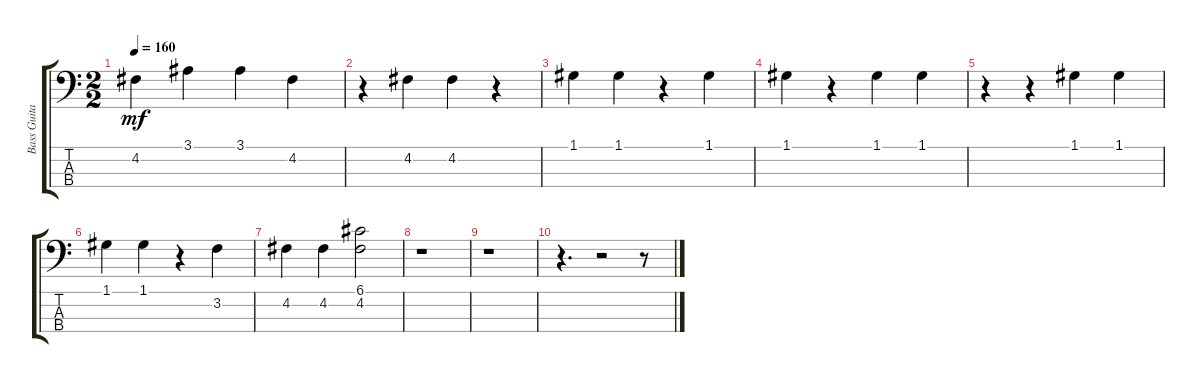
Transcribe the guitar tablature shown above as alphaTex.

\track ("Bass Guitar 2" "Bass Guita") {instrument electricbasspick}
\staff {score tabs}
\tuning (G2 D2 A1 E1) {hide}
\ts (2 2)
\tempo 160
\clef f4
\ks c
4.2.4{dy mf} 3.1.4 3.1.4 4.2.4 |
r.4 4.2.4 4.2.4 r.4 |
1.1.4 1.1.4 r.4 1.1.4 |
1.1.4 r.4 1.1.4 1.1.4 |
r.4 r.4 1.1.4 1.1.4 |
1.1.4 1.1.4 r.4 3.2.4 |
4.2.4 4.2.4 (6.1 4.2).2 |
r.1 |
r.1 |
r.4{d} r.2 r.8
